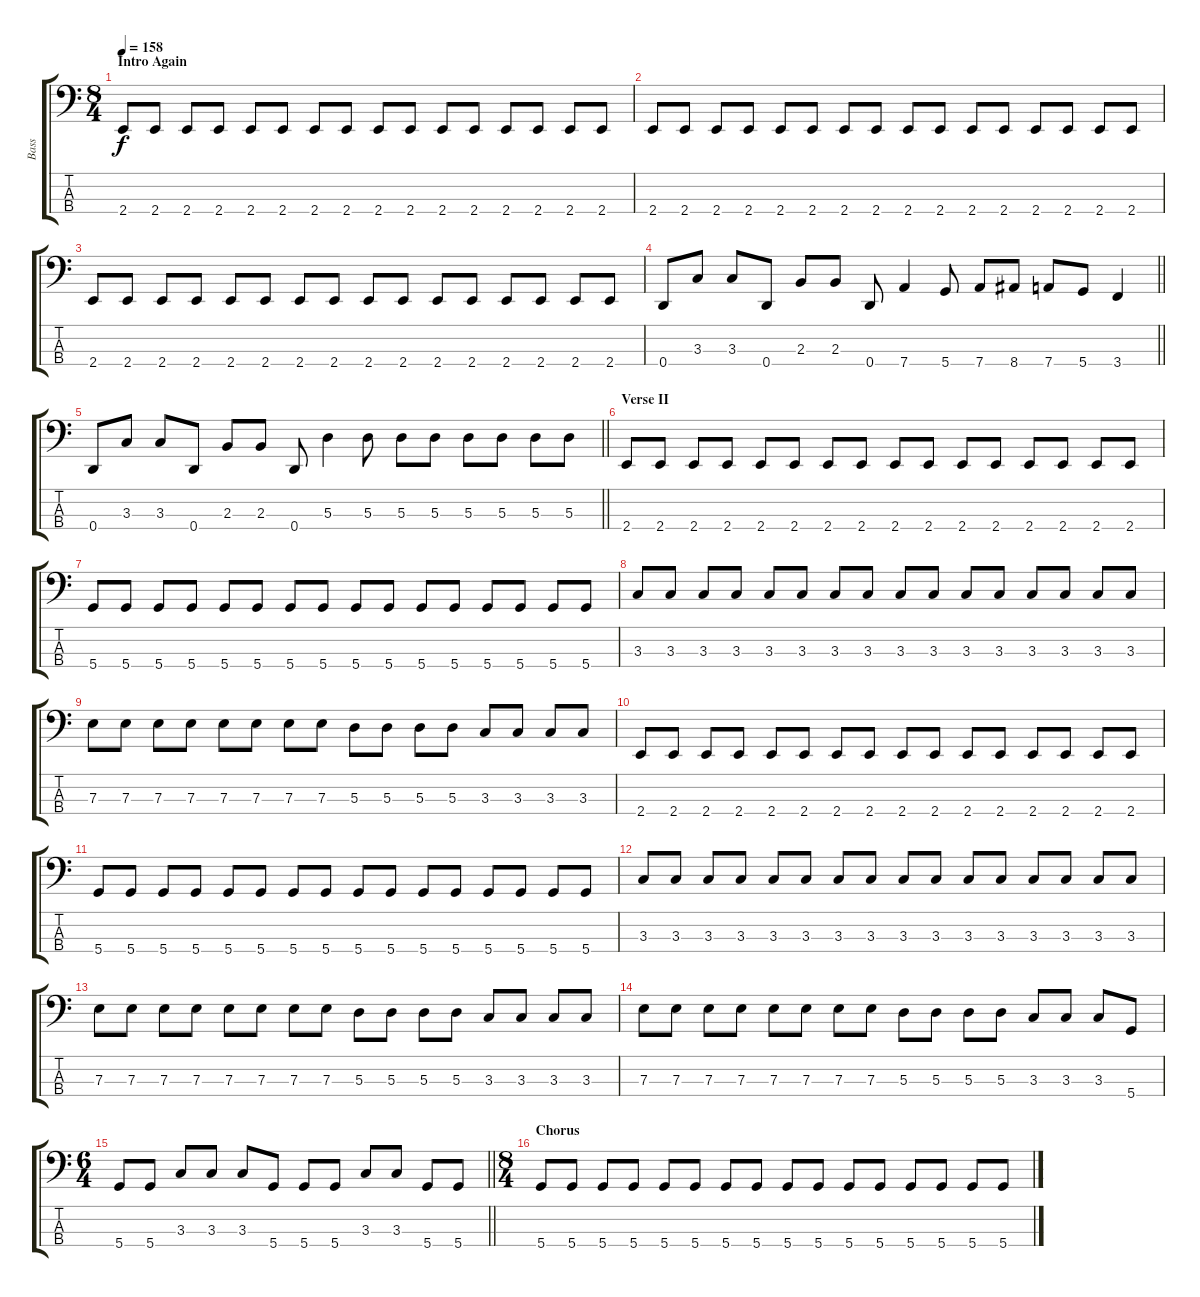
\track ("Bass" "Bass") {instrument electricbasspick}
\staff {score tabs}
\tuning (G2 D2 A1 D1) {hide}
\ts (8 4)
\section ("" "Intro Again")
\tempo 158
\clef f4
\ks c
2.4.8{dy f} 2.4.8 2.4.8 2.4.8 2.4.8 2.4.8 2.4.8 2.4.8 2.4.8 2.4.8 2.4.8 2.4.8 2.4.8 2.4.8 2.4.8 2.4.8 |
2.4.8 2.4.8 2.4.8 2.4.8 2.4.8 2.4.8 2.4.8 2.4.8 2.4.8 2.4.8 2.4.8 2.4.8 2.4.8 2.4.8 2.4.8 2.4.8 |
2.4.8 2.4.8 2.4.8 2.4.8 2.4.8 2.4.8 2.4.8 2.4.8 2.4.8 2.4.8 2.4.8 2.4.8 2.4.8 2.4.8 2.4.8 2.4.8 |
\barLineRight lightlight
0.4.8 3.3.8 3.3.8 0.4.8 2.3.8 2.3.8 0.4.8 7.4.4 5.4.8 7.4.8 8.4.8 7.4.8 5.4.8 3.4.4 |
\barLineRight lightlight
0.4.8 3.3.8 3.3.8 0.4.8 2.3.8 2.3.8 0.4.8 5.3.4 5.3.8 5.3.8 5.3.8 5.3.8 5.3.8 5.3.8 5.3.8 |
\section ("" "Verse II")
2.4.8 2.4.8 2.4.8 2.4.8 2.4.8 2.4.8 2.4.8 2.4.8 2.4.8 2.4.8 2.4.8 2.4.8 2.4.8 2.4.8 2.4.8 2.4.8 |
5.4.8 5.4.8 5.4.8 5.4.8 5.4.8 5.4.8 5.4.8 5.4.8 5.4.8 5.4.8 5.4.8 5.4.8 5.4.8 5.4.8 5.4.8 5.4.8 |
3.3.8 3.3.8 3.3.8 3.3.8 3.3.8 3.3.8 3.3.8 3.3.8 3.3.8 3.3.8 3.3.8 3.3.8 3.3.8 3.3.8 3.3.8 3.3.8 |
7.3.8 7.3.8 7.3.8 7.3.8 7.3.8 7.3.8 7.3.8 7.3.8 5.3.8 5.3.8 5.3.8 5.3.8 3.3.8 3.3.8 3.3.8 3.3.8 |
2.4.8 2.4.8 2.4.8 2.4.8 2.4.8 2.4.8 2.4.8 2.4.8 2.4.8 2.4.8 2.4.8 2.4.8 2.4.8 2.4.8 2.4.8 2.4.8 |
5.4.8 5.4.8 5.4.8 5.4.8 5.4.8 5.4.8 5.4.8 5.4.8 5.4.8 5.4.8 5.4.8 5.4.8 5.4.8 5.4.8 5.4.8 5.4.8 |
3.3.8 3.3.8 3.3.8 3.3.8 3.3.8 3.3.8 3.3.8 3.3.8 3.3.8 3.3.8 3.3.8 3.3.8 3.3.8 3.3.8 3.3.8 3.3.8 |
7.3.8 7.3.8 7.3.8 7.3.8 7.3.8 7.3.8 7.3.8 7.3.8 5.3.8 5.3.8 5.3.8 5.3.8 3.3.8 3.3.8 3.3.8 3.3.8 |
7.3.8 7.3.8 7.3.8 7.3.8 7.3.8 7.3.8 7.3.8 7.3.8 5.3.8 5.3.8 5.3.8 5.3.8 3.3.8 3.3.8 3.3.8 5.4.8 |
\ts (6 4)
\barLineRight lightlight
5.4.8 5.4.8 3.3.8 3.3.8 3.3.8 5.4.8 5.4.8 5.4.8 3.3.8 3.3.8 5.4.8 5.4.8 |
\ts (8 4)
\section ("" "Chorus")
5.4.8 5.4.8 5.4.8 5.4.8 5.4.8 5.4.8 5.4.8 5.4.8 5.4.8 5.4.8 5.4.8 5.4.8 5.4.8 5.4.8 5.4.8 5.4.8
